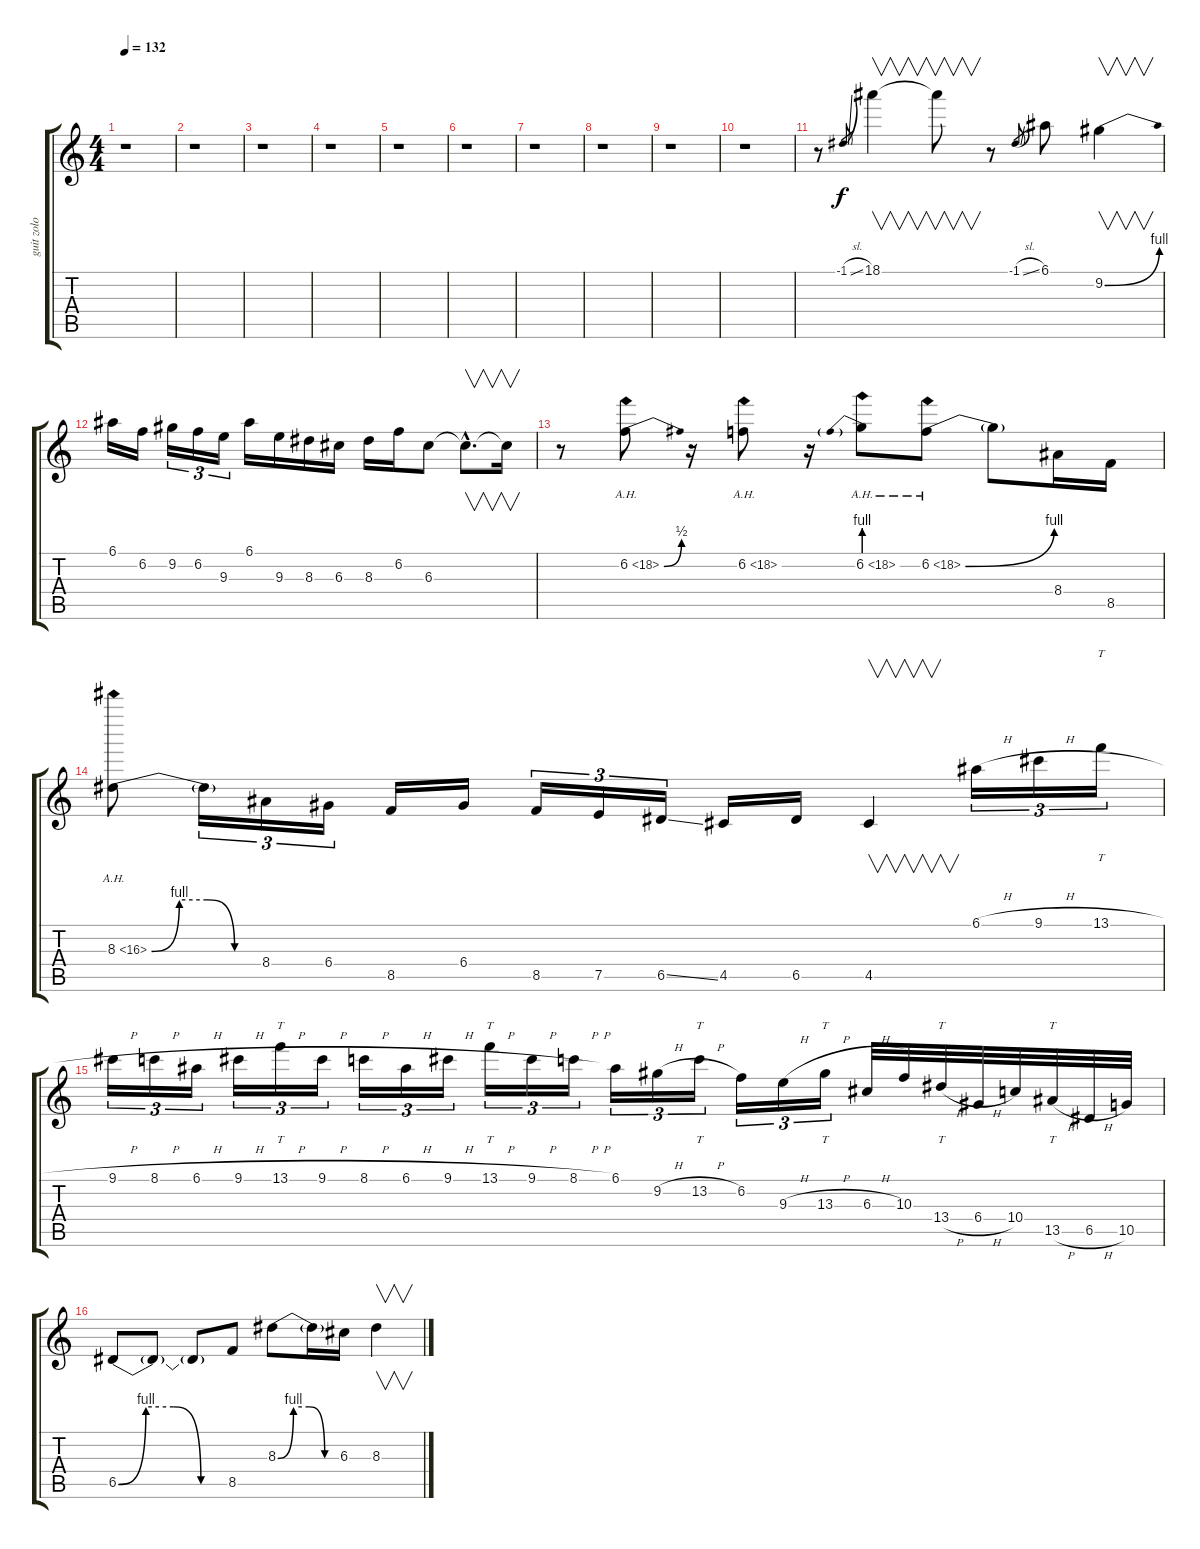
\track ("guit zolo" "guit zolo") {instrument overdrivenguitar}
\staff {score tabs}
\tuning (E4 B3 G3 D3 A2 E2) {hide}
\ts (4 4)
\tempo 132
\clef g2
\ks c
r.1{dy f} |
r.1 |
r.1 |
r.1 |
r.1 |
r.1 |
r.1 |
r.1 |
r.1 |
r.1 |
r.8 -1.1{sl}.8{gr} 18.1.4{v} 18.1{t}.8{v} r.8 -1.1{sl}.8{gr} 6.1.8 9.2{be (bend 0 0 60 4)}.4{v} |
6.1.16 6.2.16 9.2.16{tu (3 2)} 6.2.16{tu (3 2)} 9.3.16{tu (3 2)} 6.1.16 9.3.16 8.3.16 6.3.16 8.3.16 6.2.16 6.3.8 6.3{hac t}.8{v d} 6.3{t}.16{v} |
r.8 6.2{be (bend 0 0 60 2) ah 12}.8 r.16 6.2{ah 12}.8 r.16 6.2{be (prebend 0 4 60 4) ah 12}.8 6.2{be (bend 0 0 60 4) ah 12}.8 6.2{t}.8 8.4.16 8.5.16 |
8.3{be (custom 0 0 15 4 30 4 45 0 60 0) ah 8}.8 8.3{t}.16{tu (3 2)} 8.4.16{tu (3 2)} 6.4.16{tu (3 2)} 8.5.16 6.4.16 8.5.16{tu (3 2)} 7.5.16{tu (3 2)} 6.5{ss}.16{tu (3 2)} 4.5.16 6.5.16 4.5.4{v} 6.1{h}.16{tu (3 2)} 9.1{h}.16{tu (3 2)} 13.1{h}.16{tt tu (3 2)} |
9.1{h}.16{tu (3 2)} 8.1{h}.16{tu (3 2)} 6.1{h}.16{tu (3 2)} 9.1{h}.16{tu (3 2)} 13.1{h}.16{tt tu (3 2)} 9.1{h}.16{tu (3 2)} 8.1{h}.16{tu (3 2)} 6.1{h}.16{tu (3 2)} 9.1{h}.16{tu (3 2)} 13.1{h}.16{tt tu (3 2)} 9.1{h}.16{tu (3 2)} 8.1{h}.16{tu (3 2)} 6.1.16{tu (3 2)} 9.2{h}.16{tu (3 2)} 13.2{h}.16{tt tu (3 2)} 6.2.16{tu (3 2)} 9.3{h}.16{tu (3 2)} 13.3{h}.16{tt tu (3 2)} 6.3{h}.32 10.3.32 13.4{h}.32{tt} 6.4{h}.32 10.4.32 13.5{h}.32{tt} 6.5{h}.32 10.5.32 |
6.5{be (custom 0 0 15 4 30 4 45 0 60 0)}.8 6.5{t}.8 6.5{t}.8 8.5.8 8.3{be (custom 0 0 15 4 30 4 45 0 60 0)}.8 8.3{t}.16 6.3.16 8.3.4{v}
